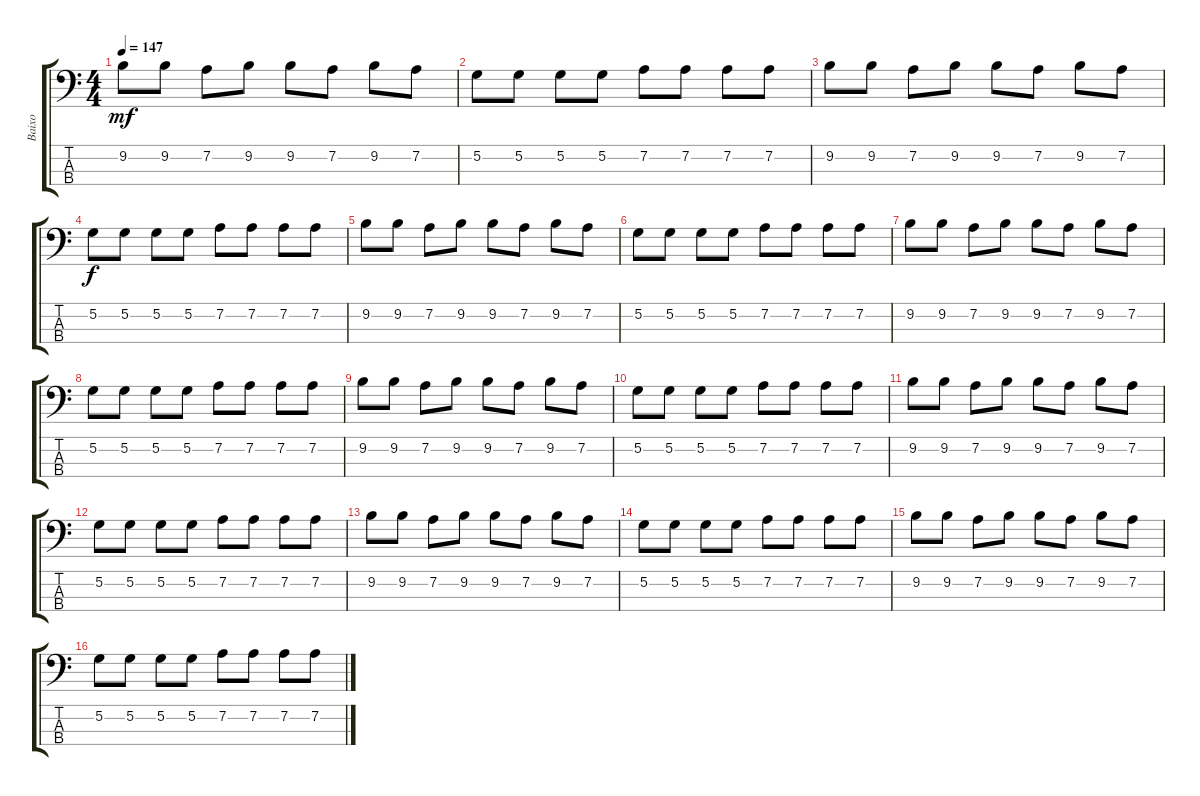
\track ("Baixo" "Baixo") {instrument electricbassfinger}
\staff {score tabs}
\tuning (G2 D2 A1 E1) {hide}
\ts (4 4)
\tempo 147
\clef f4
\ks c
9.2.8{dy mf instrument electricbassfinger} 9.2.8 7.2.8 9.2.8 9.2.8 7.2.8 9.2.8 7.2.8 |
5.2.8 5.2.8 5.2.8 5.2.8 7.2.8 7.2.8 7.2.8 7.2.8 |
9.2.8 9.2.8 7.2.8 9.2.8 9.2.8 7.2.8 9.2.8 7.2.8 |
5.2.8{dy f} 5.2.8 5.2.8 5.2.8 7.2.8 7.2.8 7.2.8 7.2.8 |
9.2.8 9.2.8 7.2.8 9.2.8 9.2.8 7.2.8 9.2.8 7.2.8 |
5.2.8 5.2.8 5.2.8 5.2.8 7.2.8 7.2.8 7.2.8 7.2.8 |
9.2.8 9.2.8 7.2.8 9.2.8 9.2.8 7.2.8 9.2.8 7.2.8 |
5.2.8 5.2.8 5.2.8 5.2.8 7.2.8 7.2.8 7.2.8 7.2.8 |
9.2.8 9.2.8 7.2.8 9.2.8 9.2.8 7.2.8 9.2.8 7.2.8 |
5.2.8 5.2.8 5.2.8 5.2.8 7.2.8 7.2.8 7.2.8 7.2.8 |
9.2.8 9.2.8 7.2.8 9.2.8 9.2.8 7.2.8 9.2.8 7.2.8 |
5.2.8 5.2.8 5.2.8 5.2.8 7.2.8 7.2.8 7.2.8 7.2.8 |
9.2.8 9.2.8 7.2.8 9.2.8 9.2.8 7.2.8 9.2.8 7.2.8 |
5.2.8 5.2.8 5.2.8 5.2.8 7.2.8 7.2.8 7.2.8 7.2.8 |
9.2.8 9.2.8 7.2.8 9.2.8 9.2.8 7.2.8 9.2.8 7.2.8 |
5.2.8 5.2.8 5.2.8 5.2.8 7.2.8 7.2.8 7.2.8 7.2.8
